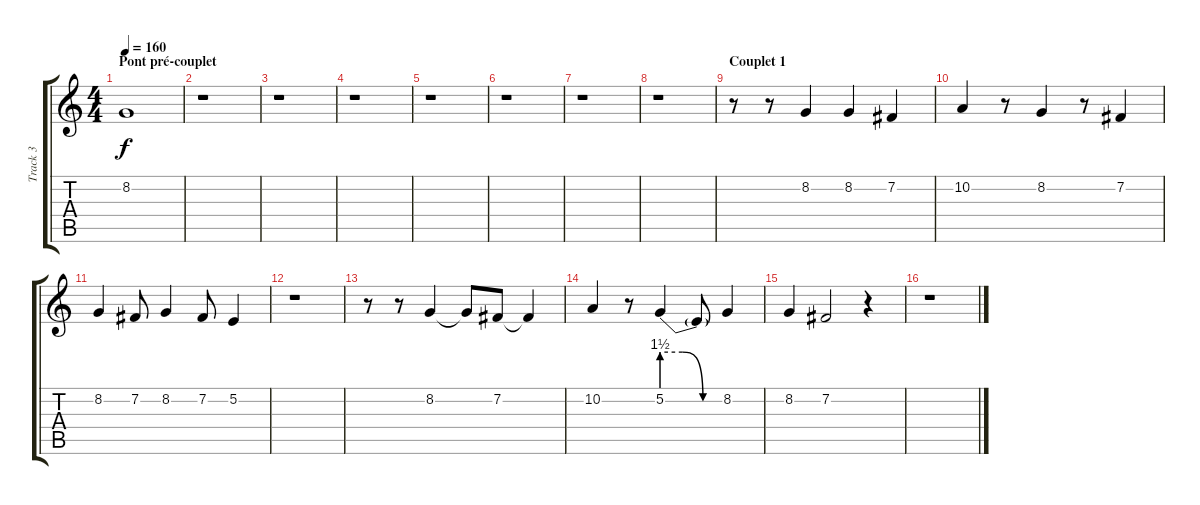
\track ("Track 3" "Track 3") {instrument panflute}
\staff {score tabs}
\tuning (E4 B3 G3 D3 A2 E2) {hide}
\ts (4 4)
\section ("" "Pont pré-couplet")
\tempo 160
\clef g2
\ks c
8.2{t}.1{dy f} |
r.1 |
r.1 |
r.1 |
r.1 |
r.1 |
r.1 |
r.1 |
\section ("" "Couplet 1")
r.8 r.8 8.2.4 8.2.4 7.2.4 |
10.2.4 r.8 8.2.4 r.8 7.2.4 |
8.2.4 7.2.8 8.2.4 7.2.8 5.2.4 |
r.1 |
r.8 r.8 8.2.4 8.2{t}.8 7.2.8 7.2{t}.4 |
10.2.4 r.8 5.2{be (custom 0 6 20 6 40 0 60 0)}.4 5.2{t}.8 8.2.4 |
8.2.4 7.2.2 r.4 |
r.1
